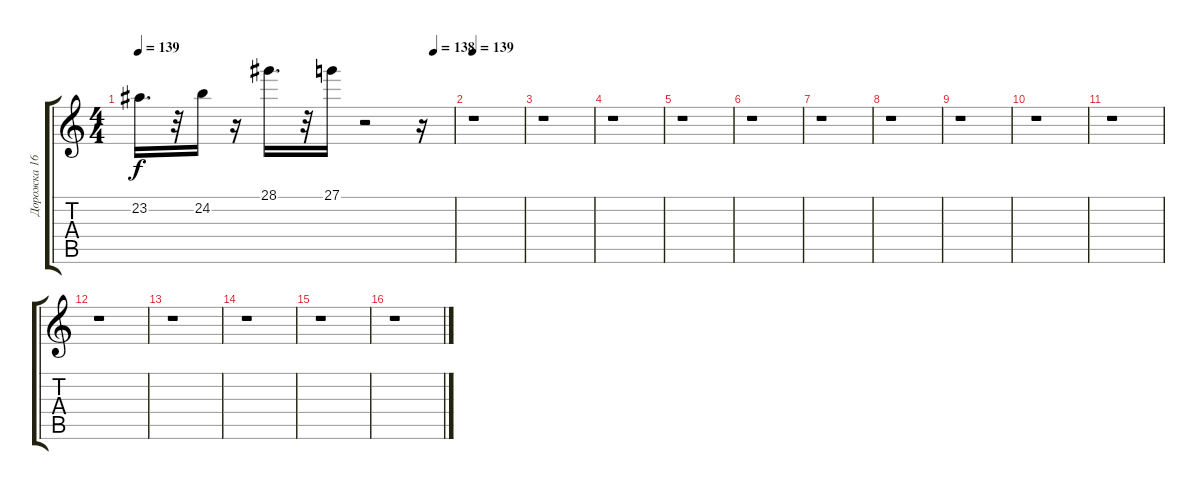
\track ("Дорожка 16" "Дорожка 16") {instrument synthvoice}
\staff {score tabs}
\tuning (E4 B3 G3 D3 A2 E2) {hide}
\ts (4 4)
\tempo 139
\tempo (138 0.9375)
\clef g2
\ks c
23.2.16{d dy f} r.32 24.2.16 r.16 28.1.16{d} r.32 27.1.16 r.2 r.16 |
\tempo 139
r.1 |
r.1 |
r.1 |
r.1 |
r.1 |
r.1 |
r.1 |
r.1 |
r.1 |
r.1 |
r.1 |
r.1 |
r.1 |
r.1 |
r.1
